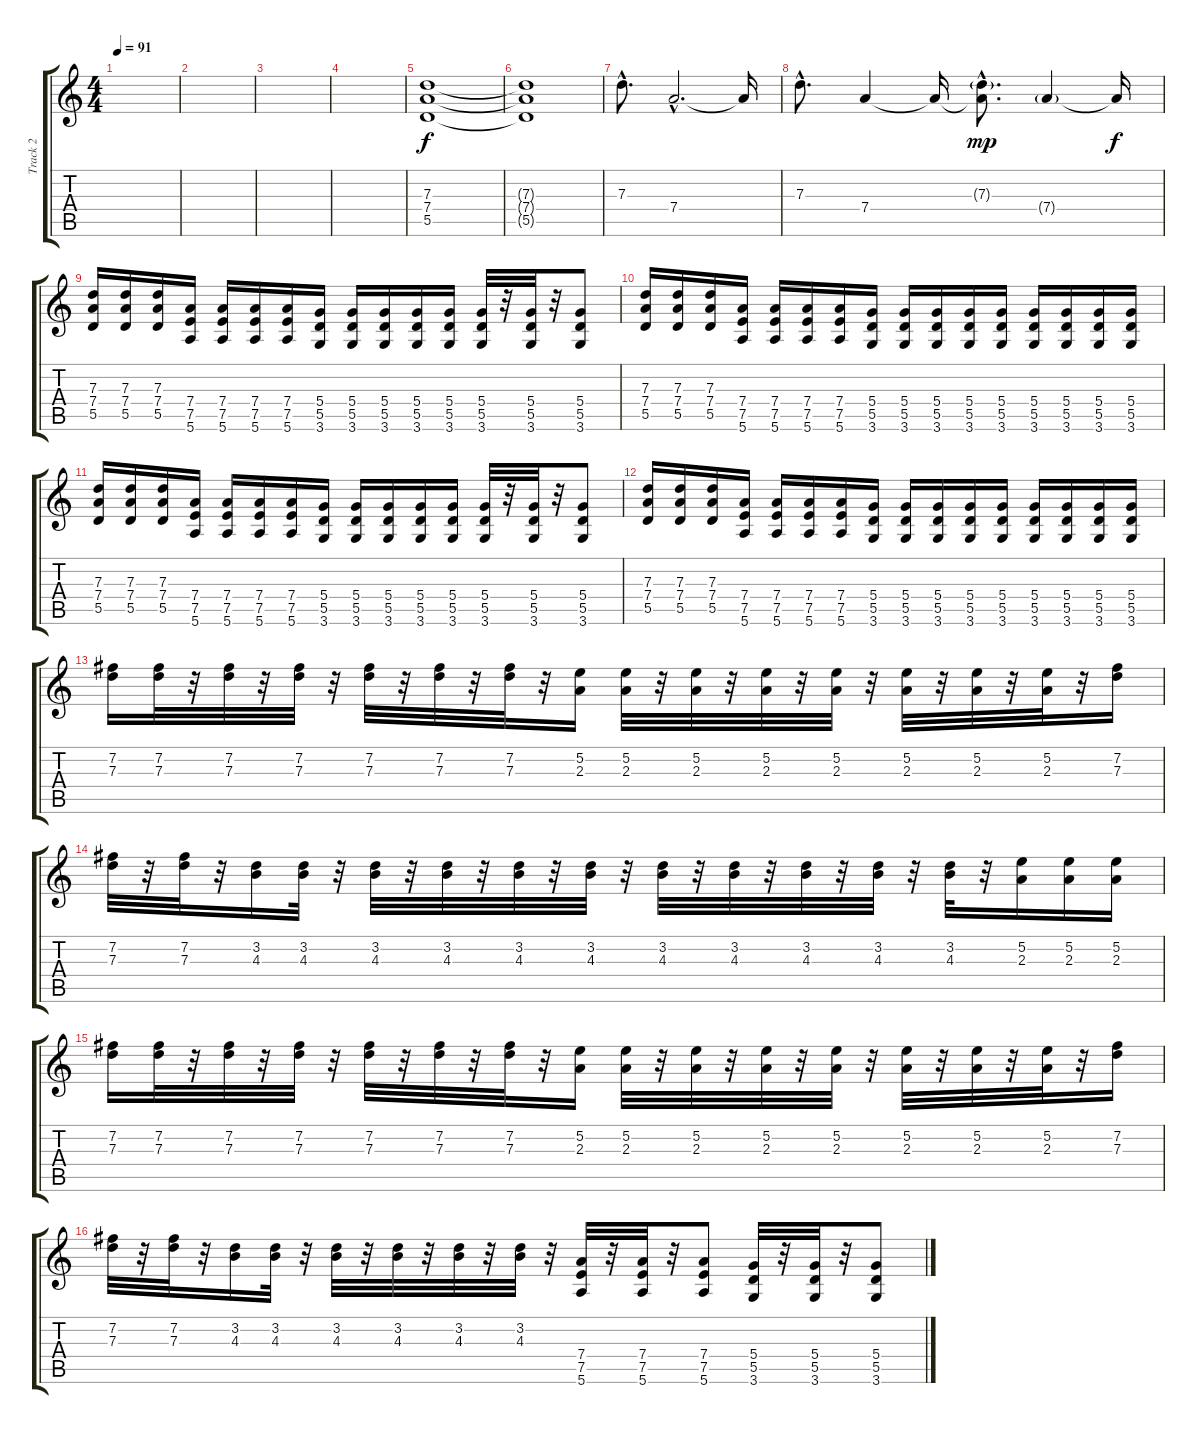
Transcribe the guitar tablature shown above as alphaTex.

\track ("Track 2" "Track 2") {instrument distortionguitar}
\staff {score tabs}
\tuning (E4 B3 G3 D3 A2 E2) {hide}
\ts (4 4)
\tempo 91
\clef g2
\ks c
|
|
|
|
(7.3 7.4 5.5).1{volume 4} |
(7.3{t} 7.4{t} 5.5{t}).1 |
7.3{hac}.8{d volume 14} 7.4{hac}.2{d} 7.4{t}.16 |
7.3{hac}.8{d} 7.4.4 7.4{t}.16 (7.3{g hac} 7.4{hac t}).8{d dy mp} 7.4{g}.4 7.4{t}.16{dy f} |
(7.3 7.4 5.5).16 (7.3 7.4 5.5).16 (7.3 7.4 5.5).16 (7.4 7.5 5.6).16 (7.4 7.5 5.6).16 (7.4 7.5 5.6).16 (7.4 7.5 5.6).16 (5.4 5.5 3.6).16 (5.4 5.5 3.6).16 (5.4 5.5 3.6).16 (5.4 5.5 3.6).16 (5.4 5.5 3.6).16 (5.4 5.5 3.6).32 r.32 (5.4 5.5 3.6).32 r.32 (5.4 5.5 3.6).8 |
(7.3 7.4 5.5).16 (7.3 7.4 5.5).16 (7.3 7.4 5.5).16 (7.4 7.5 5.6).16 (7.4 7.5 5.6).16 (7.4 7.5 5.6).16 (7.4 7.5 5.6).16 (5.4 5.5 3.6).16 (5.4 5.5 3.6).16 (5.4 5.5 3.6).16 (5.4 5.5 3.6).16 (5.4 5.5 3.6).16 (5.4 5.5 3.6).16 (5.4 5.5 3.6).16 (5.4 5.5 3.6).16 (5.4 5.5 3.6).16 |
(7.3 7.4 5.5).16 (7.3 7.4 5.5).16 (7.3 7.4 5.5).16 (7.4 7.5 5.6).16 (7.4 7.5 5.6).16 (7.4 7.5 5.6).16 (7.4 7.5 5.6).16 (5.4 5.5 3.6).16 (5.4 5.5 3.6).16 (5.4 5.5 3.6).16 (5.4 5.5 3.6).16 (5.4 5.5 3.6).16 (5.4 5.5 3.6).32 r.32 (5.4 5.5 3.6).32 r.32 (5.4 5.5 3.6).8 |
(7.3 7.4 5.5).16 (7.3 7.4 5.5).16 (7.3 7.4 5.5).16 (7.4 7.5 5.6).16 (7.4 7.5 5.6).16 (7.4 7.5 5.6).16 (7.4 7.5 5.6).16 (5.4 5.5 3.6).16 (5.4 5.5 3.6).16 (5.4 5.5 3.6).16 (5.4 5.5 3.6).16 (5.4 5.5 3.6).16 (5.4 5.5 3.6).16 (5.4 5.5 3.6).16 (5.4 5.5 3.6).16 (5.4 5.5 3.6).16 |
(7.2 7.3).16 (7.2 7.3).32 r.32 (7.2 7.3).32 r.32 (7.2 7.3).32 r.32 (7.2 7.3).32 r.32 (7.2 7.3).32 r.32 (7.2 7.3).32 r.32 (5.2 2.3).16 (5.2 2.3).32 r.32 (5.2 2.3).32 r.32 (5.2 2.3).32 r.32 (5.2 2.3).32 r.32 (5.2 2.3).32 r.32 (5.2 2.3).32 r.32 (5.2 2.3).32 r.32 (7.2 7.3).16 |
(7.2 7.3).32 r.32 (7.2 7.3).32 r.32 (3.2 4.3).16 (3.2 4.3).32 r.32 (3.2 4.3).32 r.32 (3.2 4.3).32 r.32 (3.2 4.3).32 r.32 (3.2 4.3).32 r.32 (3.2 4.3).32 r.32 (3.2 4.3).32 r.32 (3.2 4.3).32 r.32 (3.2 4.3).32 r.32 (3.2 4.3).32 r.32 (5.2 2.3).16 (5.2 2.3).16 (5.2 2.3).16 |
(7.2 7.3).16 (7.2 7.3).32 r.32 (7.2 7.3).32 r.32 (7.2 7.3).32 r.32 (7.2 7.3).32 r.32 (7.2 7.3).32 r.32 (7.2 7.3).32 r.32 (5.2 2.3).16 (5.2 2.3).32 r.32 (5.2 2.3).32 r.32 (5.2 2.3).32 r.32 (5.2 2.3).32 r.32 (5.2 2.3).32 r.32 (5.2 2.3).32 r.32 (5.2 2.3).32 r.32 (7.2 7.3).16 |
(7.2 7.3).32 r.32 (7.2 7.3).32 r.32 (3.2 4.3).16 (3.2 4.3).32 r.32 (3.2 4.3).32 r.32 (3.2 4.3).32 r.32 (3.2 4.3).32 r.32 (3.2 4.3).32 r.32 (7.4 7.5 5.6).32 r.32 (7.4 7.5 5.6).32 r.32 (7.4 7.5 5.6).8 (5.4 5.5 3.6).32 r.32 (5.4 5.5 3.6).32 r.32 (5.4 5.5 3.6).8
